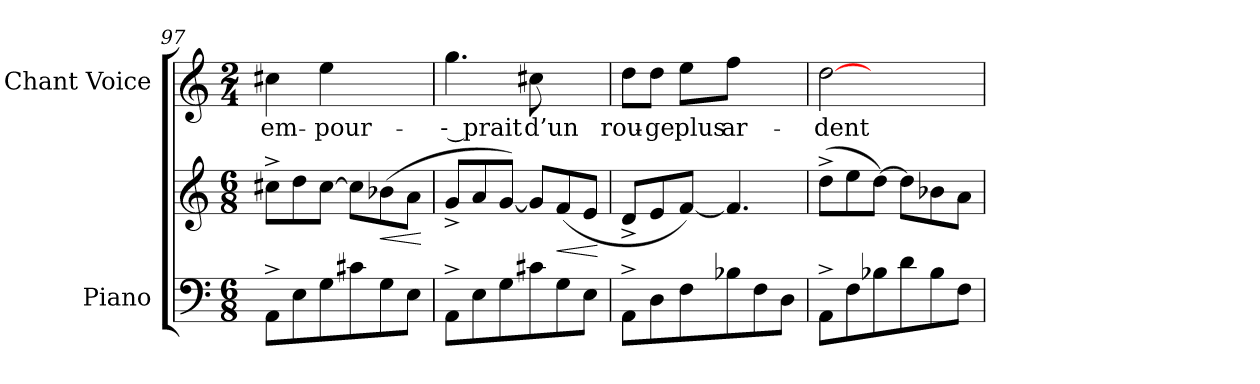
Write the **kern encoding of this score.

**kern	**kern	**dynam	**kern	**text
*part2	*part2	*part2	*part1	*part1
*staff3	*staff2	*staff2/3	*staff1	*staff1
*I"Piano	*	*	*I"Chant Voice	*
*I'Pno	*	*	*	*
*clefF4	*clefG2	*	*clefG2	*
*k[]	*k[]	*	*k[]	*
*M6/8	*M6/8	*	*M2/4	*
=97	=97	=97	=97	=97
8AA^\L	8cc#X^\L	.	4cc#X\	em-
8E\	8dd\	.	.	.
8G\	[8cc#\J	.	4ee\	-pour-
8c#X\	8cc#\L]	.	.	.
!	!	!LO:HP:b	!	!
8G\	(8b-X\	<	4ryy	.
8E\J	8a\J	.	.	.
.	.	[	.	.
=98	=98	=98	=98	=98
8AA^\L	8g^/L	.	4.gg\	-- prait
8E\	8a/	.	.	.
8G\	[8g/J)	.	.	.
8c#X\	8g/L]	.	8cc#X\	d’un
!	!	!LO:HP:b	!	!
8G\	(>8f/	<	4ryy	.
8E\J	8e/J	.	.	.
.	.	[	.	.
=99	=99	=99	=99	=99
8AA^\L	8d^/L	.	8dd\L	rou-
8D\	8e/	.	8dd\J	-ge
8F\	[8f/J)	.	8ee\L	plus
8B-X\	4.f/]	.	8ff\J	ar-
8F\	.	.	4ryy	.
8D\J	.	.	.	.
=100	=100	=100	=100	=100
8AA^\L	(8dd^<\L	.	[2dd\	-dent
8F\	8ee\	.	.	.
8B-X\	[8dd\J)	.	.	.
8d\	8dd\L]	.	.	.
8B-\	8b-X\	.	4ryy	.
8F\J	8a\J	.	.	.
=	=	=	=	=
*-	*-	*-	*-	*-
